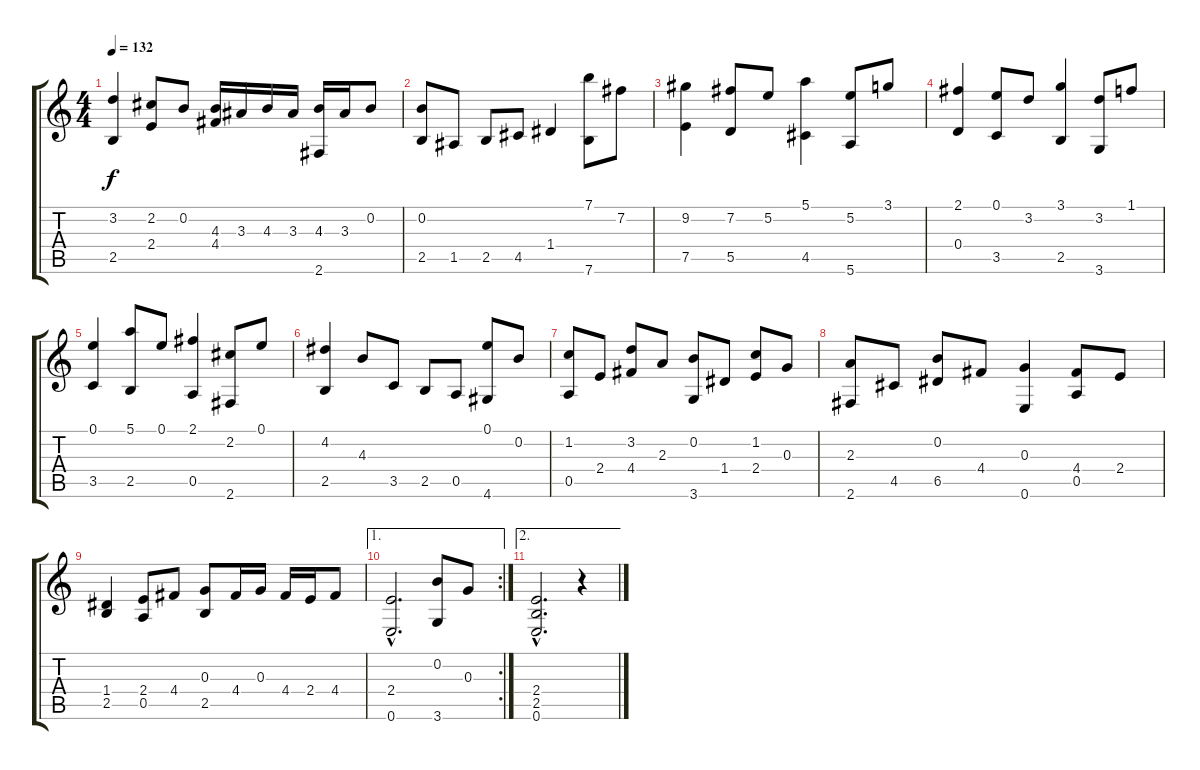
\track "" {instrument acousticguitarnylon}
\staff {score tabs}
\tuning (E4 B3 G3 D3 A2 E2) {hide}
\ts (4 4)
\tempo 132
\clef g2
\ks c
(3.2 2.5).4{dy f} (2.2 2.4).8 0.2.8 (4.3 4.4).16 3.3.16 4.3.16 3.3.16 (4.3 2.6).16 3.3.16 0.2.8 |
(0.2 2.5).8 1.5.8 2.5.8 4.5.8 1.4.4 (7.1 7.6).8 7.2.8 |
(9.2 7.5).4 (7.2 5.5).8 5.2.8 (5.1 4.5).4 (5.2 5.6).8 3.1.8 |
(2.1 0.4).4 (0.1 3.5).8 3.2.8 (3.1 2.5).4 (3.2 3.6).8 1.1.8 |
(0.1 3.5).4 (5.1 2.5).8 0.1.8 (2.1 0.5).4 (2.2 2.6).8 0.1.8 |
(4.2 2.5).4 4.3.8 3.5.8 2.5.8 0.5.8 (0.1 4.6).8 0.2.8 |
(1.2 0.5).8 2.4.8 (3.2 4.4).8 2.3.8 (0.2 3.6).8 1.4.8 (1.2 2.4).8 0.3.8 |
(2.3 2.6).8 4.5.8 (0.2 6.5).8 4.4.8 (0.3 0.6).4 (4.4 0.5).8 2.4.8 |
(1.4 2.5).4 (2.4 0.5).8 4.4.8 (0.3 2.5).8 4.4.16 0.3.16 4.4.16 2.4.16 4.4.8 |
\ae 1
\rc 2
(2.4{hac} 0.6{hac}).2{d} (0.2 3.6).8 0.3.8 |
\ae 2
(2.4{hac} 2.5{hac} 0.6{hac}).2{d} r.4
